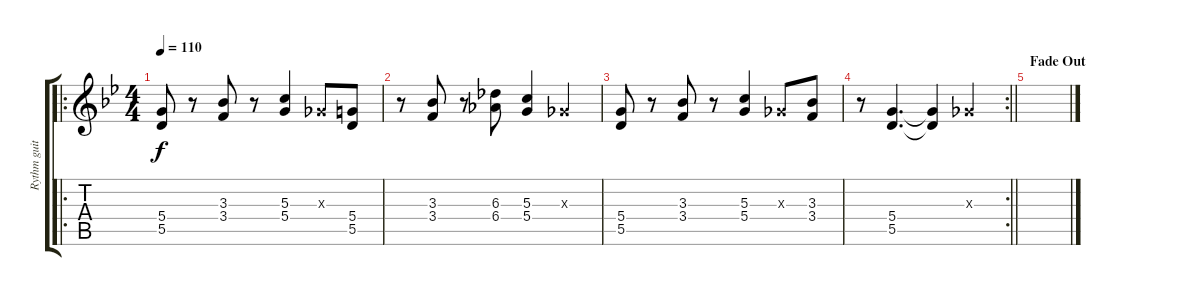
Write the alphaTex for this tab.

\track ("Rythm guitar" "Rythm guit") {instrument overdrivenguitar}
\staff {score tabs}
\tuning (E4 B3 G3 D3 A2 E2) {hide}
\ro
\ts (4 4)
\tempo 110
\clef g2
\ks bb
(5.4 5.5).8{dy f} r.8 (3.3 3.4).8 r.8 (5.3 5.4).4 -1.3{x}.8 (5.4 5.5).8 |
r.8 (3.3 3.4).8 r.8 (6.3 6.4).8 (5.3 5.4).4 -1.3{x}.4 |
(5.4 5.5).8 r.8 (3.3 3.4).8 r.8 (5.3 5.4).4 -1.3{x}.8 (3.3 3.4).8 |
\rc 2
\barLineRight lightlight
r.8 (5.4 5.5).4{d} (5.4{t} 5.5{t}).4 -1.3{x}.4 |
\section ("" "Fade Out")
